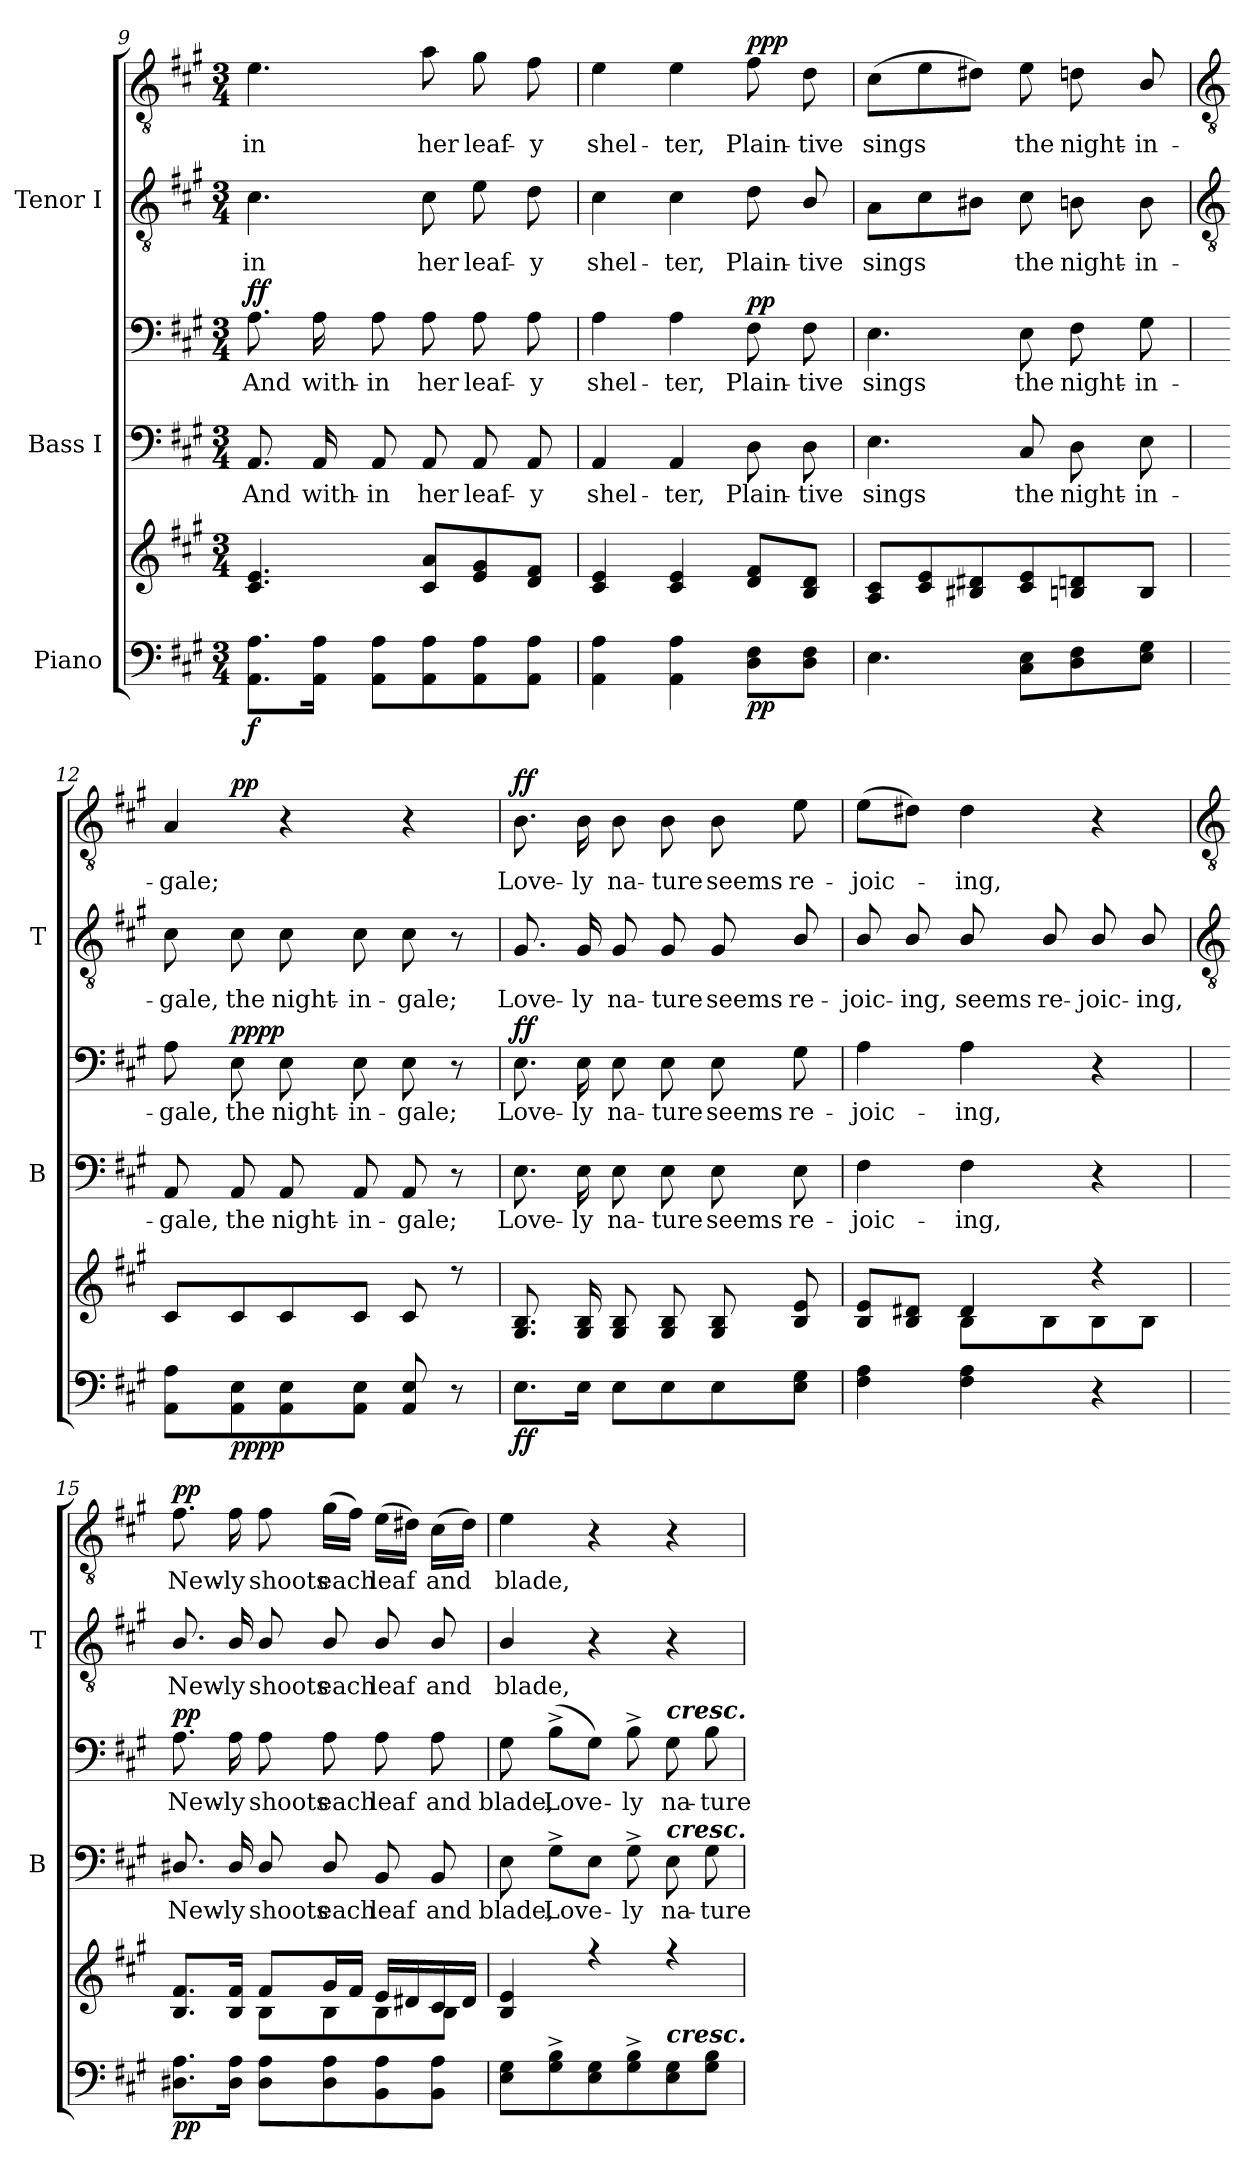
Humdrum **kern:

**kern	**kern	**dynam	**kern	**text	**kern	**text	**dynam	**kern	**text	**kern	**text	**dynam
*part3	*part3	*part3	*part2	*part2	*part2	*part2	*part2	*part1	*part1	*part1	*part1	*part1
*staff6	*staff5	*staff5/6	*staff4	*staff4	*staff3	*staff3	*staff3/4	*staff2	*staff2	*staff1	*staff1	*staff1/2
*I"Piano	*	*	*I"Bass I	*	*	*	*	*I"Tenor I	*	*	*	*
*	*	*	*I'B	*	*	*	*	*I'T	*	*	*	*
*clefF4	*clefG2	*	*clefF4	*	*clefF4	*	*	*clefGv2	*	*clefGv2	*	*
*k[f#c#g#]	*k[f#c#g#]	*	*k[f#c#g#]	*	*k[f#c#g#]	*	*	*k[f#c#g#]	*	*k[f#c#g#]	*	*
*A:	*A:	*	*A:	*	*A:	*	*	*A:	*	*A:	*	*
*M3/4	*M3/4	*	*M3/4	*	*M3/4	*	*	*M3/4	*	*M3/4	*	*
=9	=9	=9	=9	=9	=9	=9	=9	=9	=9	=9	=9	=9
!	!	!LO:DY:b=2	!	!LO:LY:b	!	!LO:LY:b	!LO:DY:b=2	!	!LO:LY:b	!	!LO:LY:b	!
!	!	!	!	!	!	!	!LO:DY:n=1:b	!	!	!	!	!
8.AA 8.AL	4.c# 4.e	f	8.AA	And	8.A	And	f f	4.c#	in	4.e	-in	.
!	!	!	!	!LO:LY:b	!	!LO:LY:b	!	!	!	!	!	!
16AA 16AJ	.	.	16AA	with-	16A	with-	.	.	.	.	.	.
!	!	!	!	!LO:LY:b	!	!LO:LY:b	!	!	!	!	!	!
8AA 8AL	.	.	8AA	-in	8A	-in	.	.	.	.	.	.
!	!	!	!	!LO:LY:b	!	!LO:LY:b	!	!	!LO:LY:b	!	!LO:LY:b	!
8AA 8A	8c# 8aL	.	8AA	her	8A	her	.	8c#	her	8a	her	.
!	!	!	!	!LO:LY:b	!	!LO:LY:b	!	!	!LO:LY:b	!	!LO:LY:b	!
8AA 8A	8e 8g#	.	8AA	leaf-	8A	leaf-	.	8e	leaf-	8g#	leaf-	.
!	!	!	!	!LO:LY:b	!	!LO:LY:b	!	!	!LO:LY:b	!	!LO:LY:b	!
8AA 8AJ	8d 8f#J	.	8AA	-y	8A	-y	.	8d	-y	8f#	-y	.
=10	=10	=10	=10	=10	=10	=10	=10	=10	=10	=10	=10	=10
!	!	!	!	!LO:LY:b	!	!LO:LY:b	!	!	!LO:LY:b	!	!LO:LY:b	!
4AA 4A	4c# 4e	.	4AA	shel-	4A	shel-	.	4c#	shel-	4e	shel-	.
!	!	!	!	!LO:LY:b	!	!LO:LY:b	!	!	!LO:LY:b	!	!LO:LY:b	!
4AA 4A	4c# 4e	.	4AA	-ter,	4A	-ter,	.	4c#	-ter,	4e	-ter,	.
!	!	!LO:DY:b=2	!	!LO:LY:b	!	!LO:LY:b	!	!	!LO:LY:b	!	!LO:LY:b	!
!	!	!LO:DY:n=1:b	!	!	!	!	!LO:DY:b=2	!	!	!	!	!
!	!	!	!	!	!	!	!LO:DY:n=1:b	!	!	!	!	!LO:DY:b=2
!	!	!	!	!	!	!	!	!	!	!	!	!LO:DY:n=1:b
!	!	!	!	!	!	!	!	!	!	!	!	!LO:DY:n=2:b
8D 8F#L	8d 8f#L	p p	8D	Plain-	8F#	Plain-	p p	8d	Plain-	8f#	Plain-	p p p
!	!	!	!	!LO:LY:b	!	!LO:LY:b	!	!	!LO:LY:b	!	!LO:LY:b	!
8D 8F#J	8B/ 8d/J	.	8D	-tive	8F#	-tive	.	8B/	-tive	8d	-tive	.
=11	=11	=11	=11	=11	=11	=11	=11	=11	=11	=11	=11	=11
!	!	!	!	!LO:LY:b	!	!LO:LY:b	!	!	!LO:LY:b	!	!LO:LY:b	!
4.E	8A 8c#L	.	4.E	-sings	4.E	sings	.	8AL	-sings	(>8c#L	sings	.
.	8c# 8e	.	.	.	.	.	.	8c#	.	8e	.	.
.	8B#X 8d#X	.	.	.	.	.	.	8B#XJ	.	8d#XJ)	.	.
!	!	!	!	!LO:LY:b	!	!LO:LY:b	!	!	!LO:LY:b	!	!LO:LY:b	!
8C# 8EL	8c# 8e	.	8C#	the	8E	the	.	8c#	the	8e	the	.
!	!	!	!	!LO:LY:b	!	!LO:LY:b	!	!	!LO:LY:b	!	!LO:LY:b	!
8D 8F#	8Bn 8dn	.	8D	night-	8F#	night-	.	8Bn	night-	8dn	night-	.
!	!	!	!	!LO:LY:b	!	!LO:LY:b	!	!	!LO:LY:b	!	!LO:LY:b	!
8E 8G#J	8BJ	.	8E	-in-	8G#	-in-	.	8B	-in-	8B/	-in-	.
!!LO:LB:g=z
=12	=12	=12	=12	=12	=12	=12	=12	=12	=12	=12	=12	=12
*	*	*	*	*	*	*	*	*clefGv2	*	*clefGv2	*	*
*	*^	*	*	*	*	*	*	*	*	*	*	*
!	!	!LO:N:vis=1	!	!	!LO:LY:b	!	!LO:LY:b	!	!	!LO:LY:b	!	!LO:LY:b	!
8AA 8AL	8c#L	2.ryy	.	8AA	gale,	8A	-gale,	.	8c#	gale,	4A	-gale;	.
!	!	!	!LO:DY:b=2	!	!LO:LY:b	!	!LO:LY:b	!	!	!LO:LY:b	!	!	!
!	!	!	!LO:DY:n=1:b	!	!	!	!	!LO:DY:b=2	!	!	!	!	!
!	!	!	!	!	!	!	!	!LO:DY:n=1:b	!	!	!	!	!LO:DY:b=2
8AA 8E	8c#	.	pp pp	8AA	the	8E	the	pp pp	8c#	the	.	.	pp
!	!	!	!	!	!LO:LY:b	!	!LO:LY:b	!	!	!LO:LY:b	!	!	!
8AA 8E	8c#	.	.	8AA	night-	8E	night-	.	8c#	night-	4r	.	.
!	!	!	!	!	!LO:LY:b	!	!LO:LY:b	!	!	!LO:LY:b	!	!	!
8AA 8EJ	8c#J	.	.	8AA	-in-	8E	-in-	.	8c#	-in-	.	.	.
!	!	!	!	!	!LO:LY:b	!	!LO:LY:b	!	!	!LO:LY:b	!	!	!
8AA 8E	8c#	.	.	8AA	-gale;	8E	-gale;	.	8c#	-gale;	4r	.	.
8r	8r	.	.	8r	.	8r	.	.	8r	.	.	.	.
=13	=13	=13	=13	=13	=13	=13	=13	=13	=13	=13	=13	=13	=13
!	!	!LO:N:vis=1	!LO:DY:b=2	!	!LO:LY:b	!	!LO:LY:b	!	!	!LO:LY:b	!	!LO:LY:b	!
!	!	!	!LO:DY:n=1:b	!	!	!	!	!LO:DY:b=2	!	!	!	!	!
!	!	!	!	!	!	!	!	!LO:DY:n=1:b	!	!	!	!	!LO:DY:b=2
!	!	!	!	!	!	!	!	!	!	!	!	!	!LO:DY:n=1:b
8.EL	8.G# 8.BL	2.ryy	f f	8.E	-Love-	8.E	Love-	f f	8.G#	-Love-	8.B	Love-	f f
!	!	!	!	!	!LO:LY:b	!	!LO:LY:b	!	!	!LO:LY:b	!	!LO:LY:b	!
16EJ	16G# 16BL	.	.	16E	-ly	16E	-ly	.	16G#	-ly	16B	-ly	.
!	!	!	!	!	!LO:LY:b	!	!LO:LY:b	!	!	!LO:LY:b	!	!LO:LY:b	!
8EL	8G# 8B	.	.	8E	na-	8E	na-	.	8G#	na-	8B	na-	.
!	!	!	!	!	!LO:LY:b	!	!LO:LY:b	!	!	!LO:LY:b	!	!LO:LY:b	!
8E	8G# 8B	.	.	8E	-ture	8E	-ture	.	8G#	-ture	8B	-ture	.
!	!	!	!	!	!LO:LY:b	!	!LO:LY:b	!	!	!LO:LY:b	!	!LO:LY:b	!
8E	8G# 8B	.	.	8E	seems	8E	seems	.	8G#	seems	8B	seems	.
!	!	!	!	!	!LO:LY:b	!	!LO:LY:b	!	!	!LO:LY:b	!	!LO:LY:b	!
8E\ 8G#\J	8B 8eJ	.	.	8E\	re-	8G#\	re-	.	8B/	re-	8e	re-	.
=14	=14	=14	=14	=14	=14	=14	=14	=14	=14	=14	=14	=14	=14
!	!	!	!	!	!LO:LY:b	!	!LO:LY:b	!	!	!LO:LY:b	!	!LO:LY:b	!
4F#\ 4A\	8B 8eL	4ryy	.	4F#\	joic-	4A\	-joic-	.	8B/	joic-	(>8eL	-joic-	.
!	!	!	!	!	!	!	!	!	!	!LO:LY:b	!	!	!
.	8B 8d#XJ	.	.	.	.	.	.	.	8B/	-ing,	8d#XJ)	.	.
!	!	!	!	!	!LO:LY:b	!	!LO:LY:b	!	!	!LO:LY:b	!	!LO:LY:b	!
4F#\ 4A\	4d#	8B\L	.	4F#\	-ing,	4A\	-ing,	.	8B/	seems	4d#	ing,	.
!	!	!	!	!	!	!	!	!	!	!LO:LY:b	!	!	!
.	.	8B\	.	.	.	.	.	.	8B/	re-	.	.	.
!	!	!	!	!	!	!	!	!	!	!LO:LY:b	!	!	!
4r	4r	8B\	.	4r	.	4r	.	.	8B/	-joic-	4r	.	.
!	!	!	!	!	!	!	!	!	!	!LO:LY:b	!	!	!
.	.	8B\J	.	.	.	.	.	.	8B/	-ing,	.	.	.
!!LO:LB:g=z
=15	=15	=15	=15	=15	=15	=15	=15	=15	=15	=15	=15	=15	=15
*	*	*	*	*	*	*	*	*	*clefGv2	*	*clefGv2	*	*
!	!	!	!LO:DY:b=2	!	!LO:LY:b	!	!LO:LY:b	!	!	!LO:LY:b	!	!LO:LY:b	!
!	!	!	!LO:DY:n=1:b	!	!	!	!	!LO:DY:b=2	!	!	!	!	!
!	!	!	!	!	!	!	!	!LO:DY:n=1:b	!	!	!	!	!LO:DY:b=2
!	!	!	!	!	!	!	!	!	!	!	!	!	!LO:DY:n=1:b
8.D#X 8.AL	8.B 8.f#L	4ryy	p p	8.D#X/	New-	8.A	New-	p p	8.B/	New-	8.f#	New-	p p
!	!	!	!	!	!LO:LY:b	!	!LO:LY:b	!	!	!LO:LY:b	!	!LO:LY:b	!
16D# 16AJ	16B 16f#J	.	.	16D#/	-ly	16A	-ly	.	16B/	-ly	16f#	-ly	.
!	!	!	!	!	!LO:LY:b	!	!LO:LY:b	!	!	!LO:LY:b	!	!LO:LY:b	!
8D# 8AL	8f#L	8B\L	.	8D#/	shoots	8A	shoots	.	8B/	shoots	8f#	shoots	.
!	!	!	!	!	!LO:LY:b	!	!LO:LY:b	!	!	!LO:LY:b	!	!LO:LY:b	!
8D# 8A	16g#L	8B\	.	8D#/	each	8A	each	.	8B/	each	(>16g#LL	each	.
.	16f#JJ	.	.	.	.	.	.	.	.	.	16f#JJ)	.	.
!	!	!	!	!	!LO:LY:b	!	!LO:LY:b	!	!	!LO:LY:b	!	!LO:LY:b	!
8BB 8A	16eLL	8B\	.	8BB	leaf	8A	leaf	.	8B/	leaf	(>16eLL	leaf	.
.	16d#X	.	.	.	.	.	.	.	.	.	16d#XJJ)	.	.
!	!	!	!	!	!LO:LY:b	!	!LO:LY:b	!	!	!LO:LY:b	!	!LO:LY:b	!
8BB 8AJ	16c#	8B\J	.	8BB	and	8A	and	.	8B/	and	(>16c#LL	and	.
.	16d#JJ	.	.	.	.	.	.	.	.	.	16d#JJ)	.	.
=16	=16	=16	=16	=16	=16	=16	=16	=16	=16	=16	=16	=16	=16
!	!	!LO:N:vis=1	!	!	!LO:LY:b	!	!LO:LY:b	!	!	!LO:LY:b	!	!LO:LY:b	!
8E 8G#L	4B 4e	2.ryy	.	8E	blade,	8G#	blade,	.	4B/	blade,	4e	blade,	.
!	!	!	!	!	!LO:LY:b	!	!LO:LY:b	!	!	!	!	!	!
8G#^ 8B^	.	.	.	8G#^L	Love-	(>8B^L	Love-	.	.	.	.	.	.
8E 8G#	4r	.	.	8EJ	.	8G#J)	.	.	4r	.	4r	.	.
!	!	!	!	!	!LO:LY:b	!	!LO:LY:b	!	!	!	!	!	!
8G#^ 8B^	.	.	.	8G#^	ly	8B^	ly	.	.	.	.	.	.
!	!	!	!	!	!	!LO:TX:a:Bi:t=cresc.	!	!	!	!	!	!	!
!	!	!	!	!LO:TX:a:Bi:t=cresc.	!	!	!	!	!	!	!	!	!
!LO:TX:a:Bi:t=cresc.	!	!	!	!	!	!	!	!	!	!	!	!	!
!	!	!	!	!	!LO:LY:b	!	!LO:LY:b	!	!	!	!	!	!
8E 8G#	4r	.	.	8E	na-	8G#	na-	.	4r	.	4r	.	.
!	!	!	!	!	!LO:LY:b	!	!LO:LY:b	!	!	!	!	!	!
8G# 8BJ	.	.	.	8G#	-ture	8B	-ture	.	.	.	.	.	.
*	*v	*v	*	*	*	*	*	*	*	*	*	*	*
=	=	=	=	=	=	=	=	=	=	=	=	=
*-	*-	*-	*-	*-	*-	*-	*-	*-	*-	*-	*-	*-
